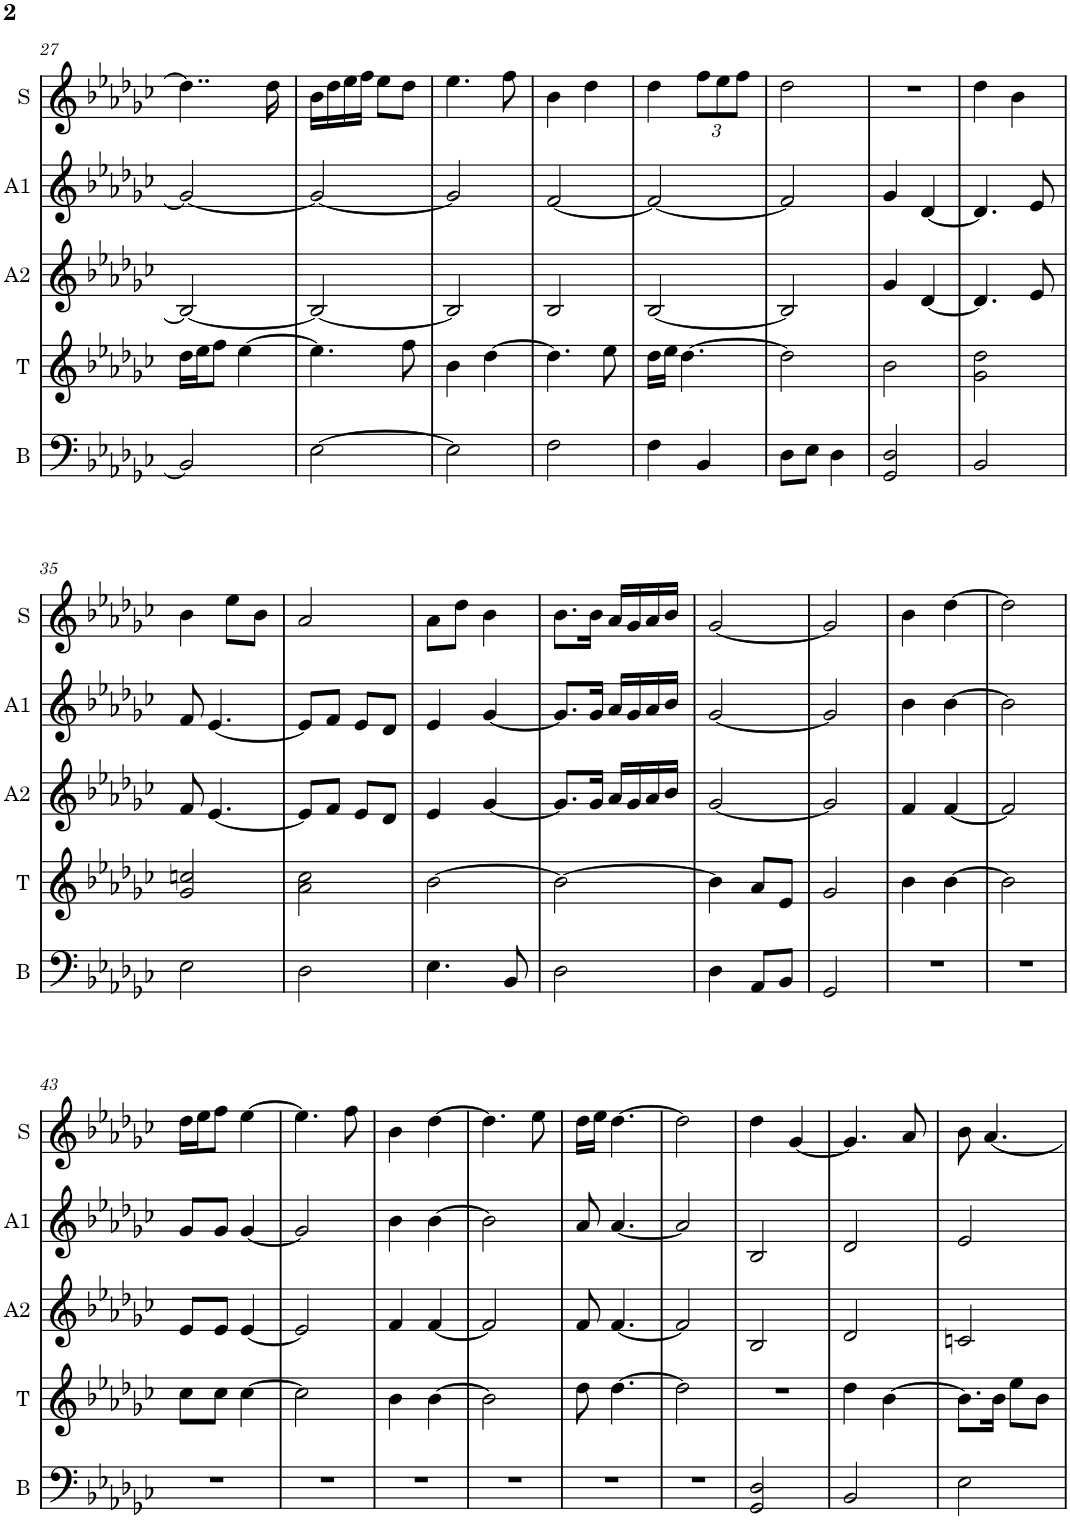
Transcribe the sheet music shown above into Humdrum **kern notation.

**kern	**kern	**kern	**kern	**kern
*part5	*part4	*part3	*part2	*part1
*staff5	*staff4	*staff3	*staff2	*staff1
*I"Bass	*I"Tenor	*I"Alto2	*I"Alto1	*I"Soprano
*I'B	*I'T	*I'A2	*I'A1	*I'S
!!LO:PB:g=z
*clefF4	*clefG2	*clefG2	*clefG2	*clefG2
*k[b-e-a-d-g-c-]	*k[b-e-a-d-g-c-]	*k[b-e-a-d-g-c-]	*k[b-e-a-d-g-c-]	*k[b-e-a-d-g-c-]
*M2/4	*M2/4	*M2/4	*M2/4	*M2/4
=27	=27	=27	=27	=27
2BB-/]	16dd-\LL	2B-/_	2g-/_	4..dd-\]
.	16ee-\J	.	.	.
.	8ff\J	.	.	.
.	[4ee-\	.	.	.
.	.	.	.	16dd-\
=28	=28	=28	=28	=28
[2E-\	4.ee-\]	2B-/_	2g-/_	16b-\LL
.	.	.	.	16dd-\
.	.	.	.	16ee-\
.	.	.	.	16ff\JJ
.	.	.	.	8ee-\L
.	8ff\	.	.	8dd-\J
=29	=29	=29	=29	=29
2E-\]	4b-\	2B-/]	2g-/]	4.ee-\
.	[4dd-\	.	.	.
.	.	.	.	8ff\
=30	=30	=30	=30	=30
2F\	4.dd-\]	2B-/	[2f/	4b-\
.	.	.	.	4dd-\
.	8ee-\	.	.	.
=31	=31	=31	=31	=31
4F\	16dd-\LL	[2B-/	2f/_	4dd-\
.	16ee-\JJ	.	.	.
.	[4.dd-\	.	.	.
*	*	*	*	*Xbrackettup
4BB-/	.	.	.	12ff\L
.	.	.	.	12ee-\
.	.	.	.	12ff\J
=32	=32	=32	=32	=32
8D-\L	2dd-\]	2B-/]	2f/]	2dd-\
8E-\J	.	.	.	.
4D-\	.	.	.	.
=33	=33	=33	=33	=33
2GG-/ 2D-/	2b-\	4g-/	4g-/	2r
.	.	[4d-/	[4d-/	.
=34	=34	=34	=34	=34
2BB-/	2g-\ 2dd-\	4.d-/]	4.d-/]	4dd-\
.	.	.	.	4b-\
.	.	8e-/	8e-/	.
!!LO:LB:g=z
=35	=35	=35	=35	=35
2E-\	2g-/ 2ccn/	8f/	8f/	4b-\
.	.	[4.e-/	[4.e-/	.
.	.	.	.	8ee-\L
.	.	.	.	8b-\J
=36	=36	=36	=36	=36
2D-\	2a-\ 2cc-\	8e-/L]	8e-/L]	2a-/
.	.	8f/J	8f/J	.
.	.	8e-/L	8e-/L	.
.	.	8d-/J	8d-/J	.
=37	=37	=37	=37	=37
4.E-\	[2b-\	4e-/	4e-/	8a-\L
.	.	.	.	8dd-\J
.	.	[4g-/	[4g-/	4b-\
8BB-/	.	.	.	.
=38	=38	=38	=38	=38
2D-\	2b-\_	8.g-/L]	8.g-/L]	8.b-\L
.	.	16g-/Jk	16g-/Jk	16b-\Jk
.	.	16a-/LL	16a-/LL	16a-/LL
.	.	16g-/	16g-/	16g-/
.	.	16a-/	16a-/	16a-/
.	.	16b-/JJ	16b-/JJ	16b-/JJ
=39	=39	=39	=39	=39
4D-\	4b-\]	[2g-/	[2g-/	[2g-/
8AA-/L	8a-/L	.	.	.
8BB-/J	8e-/J	.	.	.
=40	=40	=40	=40	=40
2GG-/	2g-/	2g-/]	2g-/]	2g-/]
=41	=41	=41	=41	=41
2r	4b-\	4f/	4b-\	4b-\
.	[4b-\	[4f/	[4b-\	[4dd-\
=42	=42	=42	=42	=42
2r	2b-\]	2f/]	2b-\]	2dd-\]
!!LO:LB:g=z
=43	=43	=43	=43	=43
2r	8cc-\L	8e-/L	8g-/L	16dd-\LL
.	.	.	.	16ee-\J
.	8cc-\J	8e-/J	8g-/J	8ff\J
.	[4cc-\	[4e-/	[4g-/	[4ee-\
=44	=44	=44	=44	=44
2r	2cc-\]	2e-/]	2g-/]	4.ee-\]
.	.	.	.	8ff\
=45	=45	=45	=45	=45
2r	4b-\	4f/	4b-\	4b-\
.	[4b-\	[4f/	[4b-\	[4dd-\
=46	=46	=46	=46	=46
2r	2b-\]	2f/]	2b-\]	4.dd-\]
.	.	.	.	8ee-\
=47	=47	=47	=47	=47
2r	8dd-\	8f/	8a-/	16dd-\LL
.	.	.	.	16ee-\JJ
.	[4.dd-\	[4.f/	[4.a-/	[4.dd-\
=48	=48	=48	=48	=48
2r	2dd-\]	2f/]	2a-/]	2dd-\]
=49	=49	=49	=49	=49
2GG-/ 2D-/	2r	2B-/	2B-/	4dd-\
.	.	.	.	[4g-/
=50	=50	=50	=50	=50
2BB-/	4dd-\	2d-/	2d-/	4.g-/]
.	[4b-\	.	.	.
.	.	.	.	8a-/
=51	=51	=51	=51	=51
2E-\	8.b-\L]	2cn/	2e-/	8b-\
.	.	.	.	[4.a-/
.	16b-\Jk	.	.	.
.	8ee-\L	.	.	.
.	8b-\J	.	.	.
=	=	=	=	=
*-	*-	*-	*-	*-
